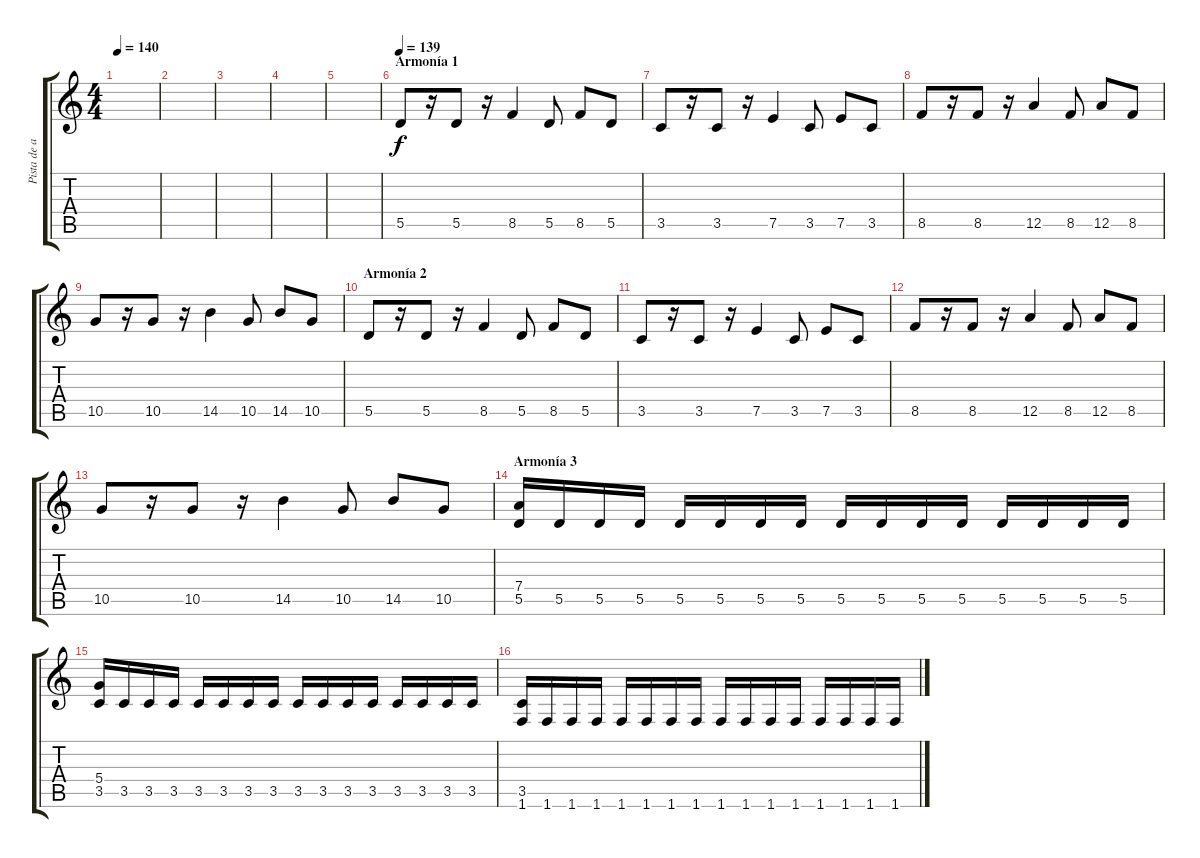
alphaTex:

\track ("Pista de apoyo" "Pista de a") {instrument distortionguitar}
\staff {score tabs}
\tuning (E4 B3 G3 D3 A2 E2) {hide}
\ts (4 4)
\tempo 140
\clef g2
\ks c
|
|
|
|
|
\section ("" "Armonía 1")
\tempo 139
5.5.8{volume 11 instrument distortionguitar} r.16 5.5.8 r.16 8.5.4 5.5.8 8.5.8 5.5.8 |
3.5.8 r.16 3.5.8 r.16 7.5.4 3.5.8 7.5.8 3.5.8 |
8.5.8 r.16 8.5.8 r.16 12.5.4 8.5.8 12.5.8 8.5.8 |
10.5.8 r.16 10.5.8 r.16 14.5.4 10.5.8 14.5.8 10.5.8 |
\section ("" "Armonía 2")
5.5.8{volume 14 instrument distortionguitar} r.16 5.5.8 r.16 8.5.4 5.5.8 8.5.8 5.5.8 |
3.5.8 r.16 3.5.8 r.16 7.5.4 3.5.8 7.5.8 3.5.8 |
8.5.8 r.16 8.5.8 r.16 12.5.4 8.5.8 12.5.8 8.5.8 |
10.5.8 r.16 10.5.8 r.16 14.5.4 10.5.8 14.5.8 10.5.8 |
\section ("" "Armonía 3")
(7.4 5.5).16{volume 16} 5.5.16 5.5.16 5.5.16 5.5.16 5.5.16 5.5.16 5.5.16 5.5.16 5.5.16 5.5.16 5.5.16 5.5.16 5.5.16 5.5.16 5.5.16 |
(5.4 3.5).16 3.5.16 3.5.16 3.5.16 3.5.16 3.5.16 3.5.16 3.5.16 3.5.16 3.5.16 3.5.16 3.5.16 3.5.16 3.5.16 3.5.16 3.5.16 |
(3.5 1.6).16 1.6.16 1.6.16 1.6.16 1.6.16 1.6.16 1.6.16 1.6.16 1.6.16 1.6.16 1.6.16 1.6.16 1.6.16 1.6.16 1.6.16 1.6.16
